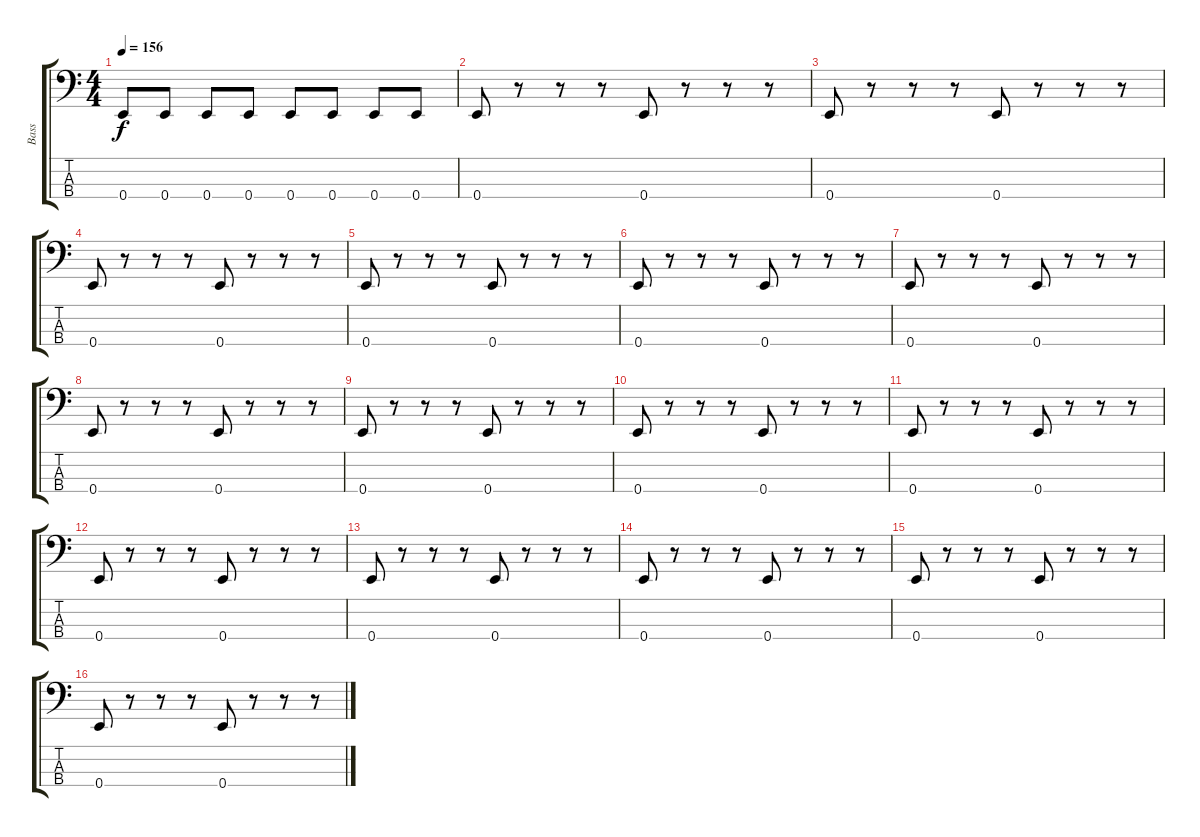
\track ("Bass" "Bass") {instrument electricbassfinger}
\staff {score tabs}
\tuning (G2 D2 A1 E1) {hide}
\ts (4 4)
\tempo 156
\clef f4
\ks c
0.4.8{dy f} 0.4.8 0.4.8 0.4.8 0.4.8 0.4.8 0.4.8 0.4.8 |
0.4.8 r.8 r.8 r.8 0.4.8 r.8 r.8 r.8 |
0.4.8 r.8 r.8 r.8 0.4.8 r.8 r.8 r.8 |
0.4.8 r.8 r.8 r.8 0.4.8 r.8 r.8 r.8 |
0.4.8 r.8 r.8 r.8 0.4.8 r.8 r.8 r.8 |
0.4.8 r.8 r.8 r.8 0.4.8 r.8 r.8 r.8 |
0.4.8 r.8 r.8 r.8 0.4.8 r.8 r.8 r.8 |
0.4.8 r.8 r.8 r.8 0.4.8 r.8 r.8 r.8 |
0.4.8 r.8 r.8 r.8 0.4.8 r.8 r.8 r.8 |
0.4.8 r.8 r.8 r.8 0.4.8 r.8 r.8 r.8 |
0.4.8 r.8 r.8 r.8 0.4.8 r.8 r.8 r.8 |
0.4.8 r.8 r.8 r.8 0.4.8 r.8 r.8 r.8 |
0.4.8 r.8 r.8 r.8 0.4.8 r.8 r.8 r.8 |
0.4.8 r.8 r.8 r.8 0.4.8 r.8 r.8 r.8 |
0.4.8 r.8 r.8 r.8 0.4.8 r.8 r.8 r.8 |
0.4.8 r.8 r.8 r.8 0.4.8 r.8 r.8 r.8
